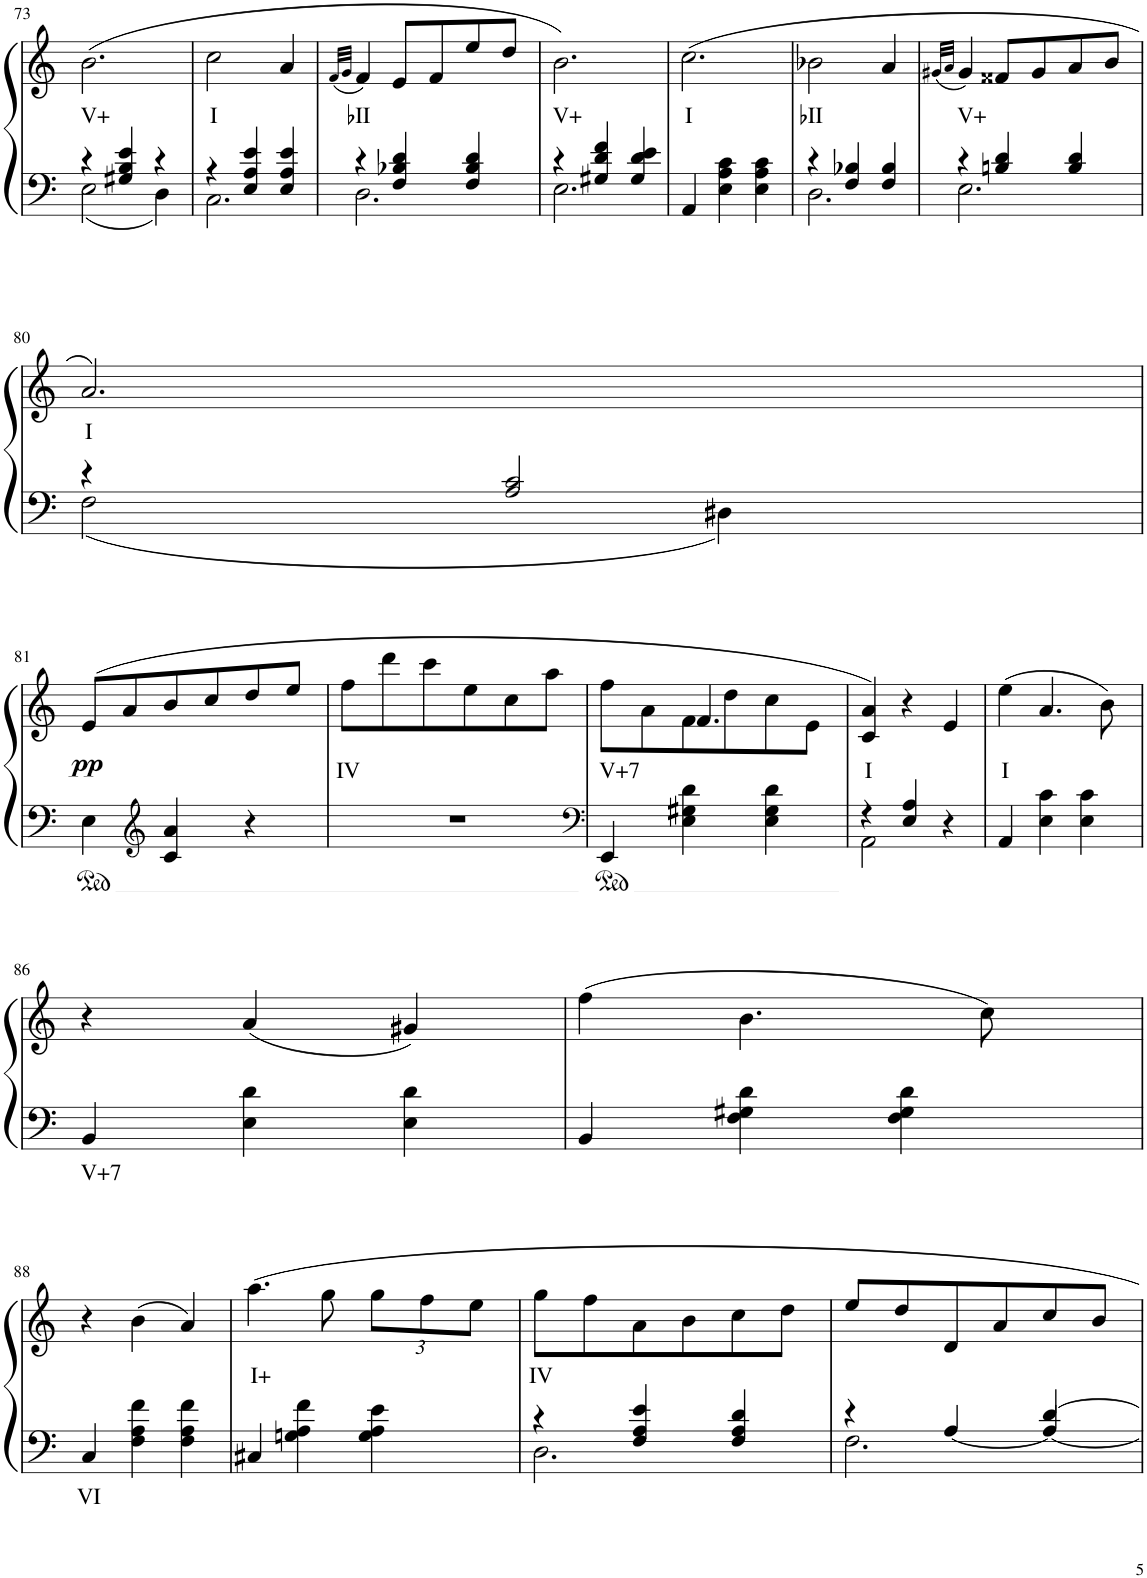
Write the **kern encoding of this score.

**kern	**text	**kern	**text	**dynam
*part1	*part1	*part1	*part1	*part1
*staff2	*staff2	*staff1	*staff1	*staff1/2
*I"Piano	*	*	*	*
*I'Pno	*	*	*	*
!!LO:PB:g=z
*clefF4	*	*clefG2	*	*
*k[]	*	*k[]	*	*
*M3/4	*	*M3/4	*	*
=73	=73	=73	=73	=73
*^	*	*	*	*
!	!	!	!	!LO:LY:b	!
4r	2E\	.	(2.b\	V+	.
4G#X/ 4B/ 4e/	.	.	.	.	.
4r	4D\	.	.	.	.
=74	=74	=74	=74	=74	=74
!	!	!	!	!LO:LY:b	!
4r	2.C\	.	2cc\	I	.
4E/ 4A/ 4e/	.	.	.	.	.
4E/ 4A/ 4e/	.	.	4a/	.	.
=75	=75	=75	=75	=75	=75
.	.	.	(32qf/LLL	.	.
.	.	.	32qg/JJJ	.	.
!	!	!	!	!LO:LY:b	!
4r	2.D\	.	4f/)	♭II	.
4F/ 4B-X/ 4d/	.	.	8e/L	.	.
.	.	.	8f/	.	.
4F/ 4B-/ 4d/	.	.	8ee/	.	.
.	.	.	8dd/J	.	.
=76	=76	=76	=76	=76	=76
!	!	!	!	!LO:LY:b	!
4r	2.E\	.	2.b\)	V+	.
4G#X/ 4d/ 4f/	.	.	.	.	.
4G#/ 4d/ 4e/	.	.	.	.	.
*v	*v	*	*	*	*
=77	=77	=77	=77	=77
!	!	!	!LO:LY:b	!
4AA/	.	(2.cc\	I	.
4E\ 4A\ 4c\	.	.	.	.
4E\ 4A\ 4c\	.	.	.	.
=78	=78	=78	=78	=78
*^	*	*	*	*
!	!	!	!	!LO:LY:b	!
4r	2.D\	.	2b-X\	♭II	.
4F/ 4B-X/	.	.	.	.	.
4F/ 4B-/	.	.	4a/	.	.
=79	=79	=79	=79	=79	=79
.	.	.	(32qg#X/LLL	.	.
.	.	.	32qa/JJJ	.	.
!	!	!	!	!LO:LY:b	!
4r	2.E\	.	4g#/)	V+	.
4Bn/ 4d/	.	.	8f##X/L	.	.
.	.	.	8g#/	.	.
4B/ 4d/	.	.	8a/	.	.
.	.	.	8b/J	.	.
!!LO:LB:g=z
=80	=80	=80	=80	=80	=80
!	!	!	!	!LO:LY:b	!
4r	2F\	.	2.a/)	I	.
2A/ 2c/	.	.	.	.	.
.	4D#X\	.	.	.	.
!!LO:LB:g=z
=81	=81	=81	=81	=81	=81
!	!	!	!	!	!LO:DY:b
*v	*v	*	*	*	*
4E\	.	(8e/L	.	pp
.	.	8a/	.	.
*clefG2	*	*	*	*
4c/ 4a/	.	8b/	.	.
.	.	8cc/	.	.
4r	.	8dd/	.	.
.	.	8ee/J	.	.
=82	=82	=82	=82	=82
!	!	!	!LO:LY:b	!
2.r	.	8ff\L	IV	.
.	.	8ddd\	.	.
.	.	8ccc\	.	.
.	.	8ee\	.	.
.	.	8cc\	.	.
.	.	8aa\J	.	.
=83	=83	=83	=83	=83
*clefF4	*	*	*	*
!	!	!	!LO:LY:b	!
*	*	*^	*	*
4EE/	.	8ff\L	4ryy	V+7	.
.	.	8a\	.	.	.
4E\ 4G#X\ 4d\	.	8f\	4.f/	.	.
.	.	8dd\	.	.	.
4E\ 4G#\ 4d\	.	8cc\	.	.	.
.	.	8e\J	8ryy	.	.
=84	=84	=84	=84	=84	=84
*^	*	*	*	*	*
!	!	!	!	!	!LO:LY:b	!
*	*	*	*v	*v	*	*
4r	2AA\	.	4c/ 4a/)	I	.
4E/ 4A/	.	.	4r	.	.
4r	4ryy	.	4e/	.	.
=85	=85	=85	=85	=85	=85
!	!	!	!	!LO:LY:b	!
*v	*v	*	*	*	*
4AA/	.	(4ee\	I	.
4E\ 4c\	.	4.a/	.	.
4E\ 4c\	.	.	.	.
.	.	8b\)	.	.
!!LO:LB:g=z
=86	=86	=86	=86	=86
!	!LO:LY:b	!	!	!
4BB/	V+7	4r	.	.
4E\ 4d\	.	(4a/	.	.
4E\ 4d\	.	4g#X/)	.	.
=87	=87	=87	=87	=87
4BB/	.	(4ff\	.	.
4F\ 4G#X\ 4d\	.	4.b\	.	.
4F\ 4G#\ 4d\	.	.	.	.
.	.	8cc\)	.	.
!!LO:LB:g=z
=88	=88	=88	=88	=88
!	!LO:LY:b	!	!	!
4C/	VI	4r	.	.
4F\ 4A\ 4f\	.	(4b\	.	.
4F\ 4A\ 4f\	.	4a/)	.	.
=89	=89	=89	=89	=89
!	!	!	!LO:LY:b	!
4C#X/	.	4.aa\	I+	.
4Gn\ 4A\ 4f\	.	.	.	.
.	.	8gg\	.	.
*	*	*Xbrackettup	*	*
4G\ 4A\ 4e\	.	12gg\L	.	.
.	.	12ff\	.	.
.	.	12ee\J	.	.
=90	=90	=90	=90	=90
*^	*	*	*	*
!	!	!	!	!LO:LY:b	!
4r	2.D\	.	8gg\L	IV	.
.	.	.	8ff\	.	.
4F/ 4A/ 4e/	.	.	8a\	.	.
.	.	.	8b\	.	.
4F/ 4A/ 4d/	.	.	8cc\	.	.
.	.	.	8dd\J	.	.
=91	=91	=91	=91	=91	=91
*	*^	*	*	*	*
4r	2.F\	2ryy	.	8ee/L	.	.
.	.	.	.	8dd/	.	.
[<4A/	.	.	.	8d/	.	.
.	.	.	.	8a/	.	.
4A/_	.	[4d/	.	8cc/	.	.
.	.	.	.	8b/J	.	.
*v	*v	*v	*	*	*	*
=	=	=	=	=
*-	*-	*-	*-	*-
